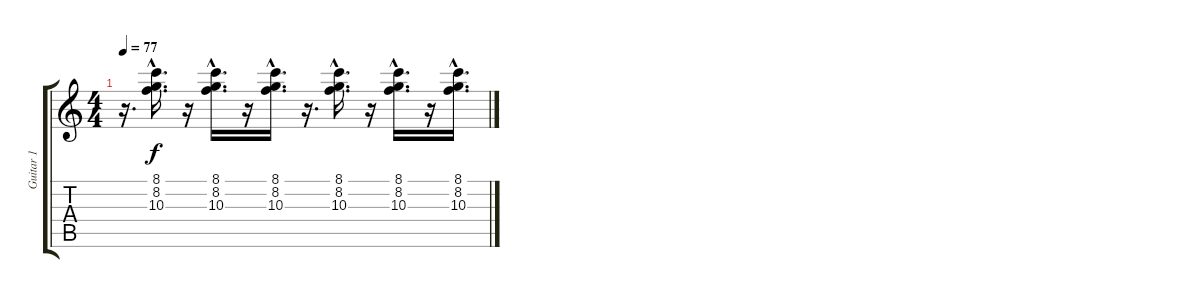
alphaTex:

\track ("Guitar 1" "Guitar 1") {instrument distortionguitar}
\staff {score tabs}
\tuning (E4 B3 G3 D3 A2 E2) {hide}
\ts (4 4)
\tempo 77
\clef g2
\ks c
r.16{d dy f} (8.1{hac} 8.2{hac} 10.3{hac}).16{d volume 4} r.16 (8.1{hac} 8.2{hac} 10.3{hac}).16{d volume 4} r.16 (8.1{hac} 8.2{hac} 10.3{hac}).16{d volume 4} r.16{d} (8.1{hac} 8.2{hac} 10.3{hac}).16{d volume 3} r.16 (8.1{hac} 8.2{hac} 10.3{hac}).16{d volume 3} r.16 (8.1{hac} 8.2{hac} 10.3{hac}).16{d volume 3}
